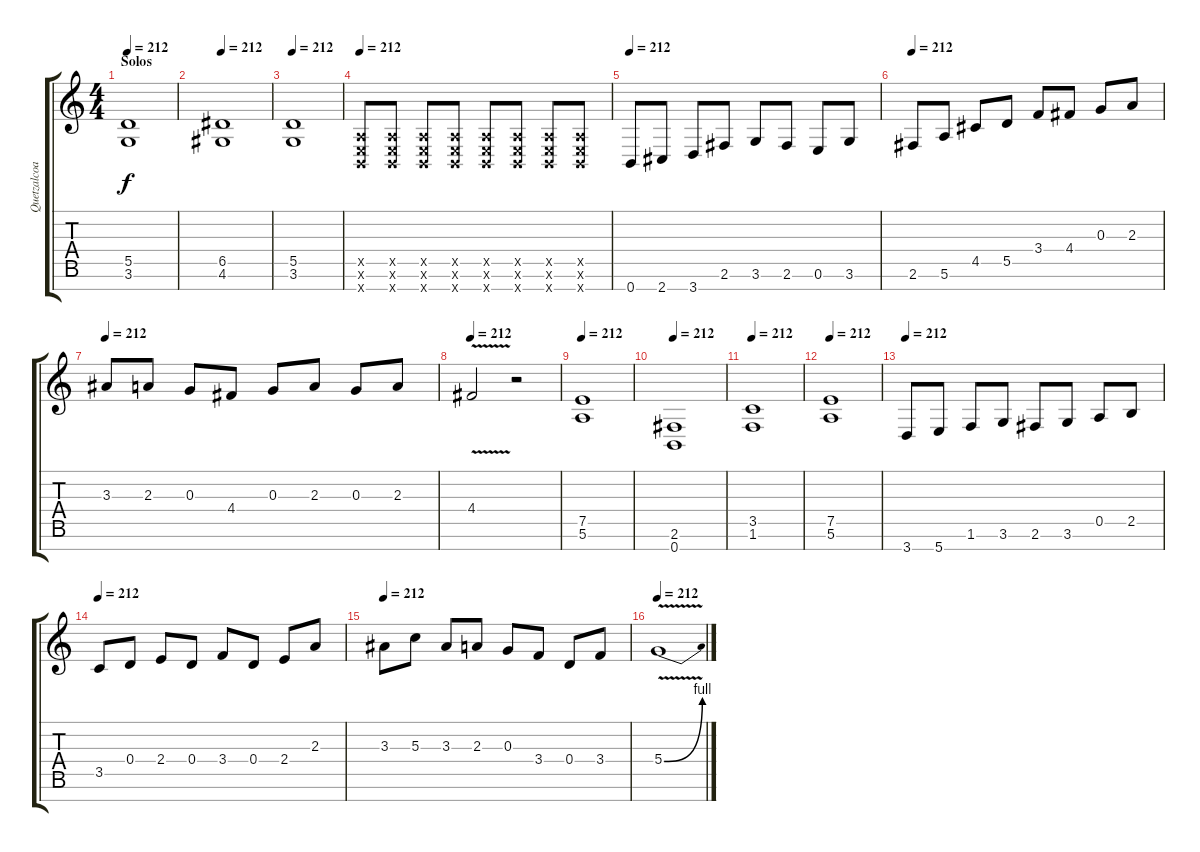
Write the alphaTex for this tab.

\track ("Quetzalcoatl" "Quetzalcoa") {instrument overdrivenguitar}
\staff {score tabs}
\tuning (E4 B3 G3 D3 A2 E2 B1) {hide}
\ts (4 4)
\section ("" "Solos")
\tempo 212
\clef g2
\ks c
(5.5 3.6).1{dy f} |
\tempo 212
(6.5 4.6).1 |
\tempo 212
(5.5 3.6).1 |
\tempo 212
(0.5{x} 0.6{x} 0.7{x}).8 (0.5{x} 0.6{x} 0.7{x}).8 (0.5{x} 0.6{x} 0.7{x}).8 (0.5{x} 0.6{x} 0.7{x}).8 (0.5{x} 0.6{x} 0.7{x}).8 (0.5{x} 0.6{x} 0.7{x}).8 (0.5{x} 0.6{x} 0.7{x}).8 (0.5{x} 0.6{x} 0.7{x}).8 |
\tempo 212
0.7.8 2.7.8 3.7.8 2.6.8 3.6.8 2.6.8 0.6.8 3.6.8 |
\tempo 212
2.6.8 5.6.8 4.5.8 5.5.8 3.4.8 4.4.8 0.3.8 2.3.8 |
\tempo 212
3.3.8 2.3.8 0.3.8 4.4.8 0.3.8 2.3.8 0.3.8 2.3.8 |
\tempo 212
4.4{v}.2 r.2 |
\tempo 212
(7.5 5.6).1 |
\tempo 212
(2.6 0.7).1 |
\tempo 212
(3.5 1.6).1 |
\tempo 212
(7.5 5.6).1 |
\tempo 212
3.7.8 5.7.8 1.6.8 3.6.8 2.6.8 3.6.8 0.5.8 2.5.8 |
\tempo 212
3.5.8 0.4.8 2.4.8 0.4.8 3.4.8 0.4.8 2.4.8 2.3.8 |
\tempo 212
3.3.8 5.3.8 3.3.8 2.3.8 0.3.8 3.4.8 0.4.8 3.4.8 |
\tempo 212
5.4{be (bend 0 0 60 4) v}.1
